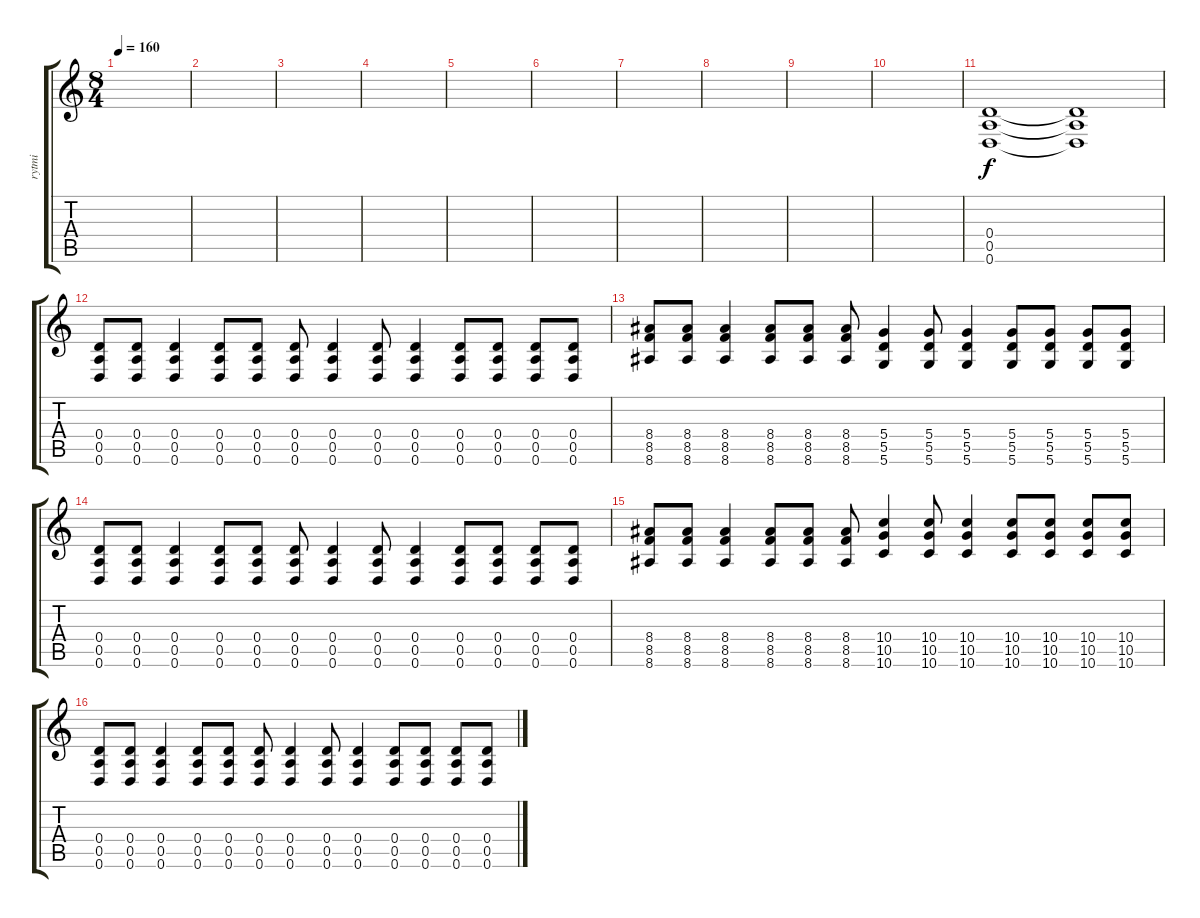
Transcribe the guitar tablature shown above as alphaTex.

\track ("rytmi" "rytmi") {instrument distortionguitar}
\staff {score tabs}
\tuning (E4 B3 G3 D3 A2 D2) {hide}
\ts (8 4)
\tempo 160
\clef g2
\ks c
|
|
|
|
|
|
|
|
|
|
(0.4 0.5 0.6).1 (0.4{t} 0.5{t} 0.6{t}).1 |
(0.4 0.5 0.6).8 (0.4 0.5 0.6).8 (0.4 0.5 0.6).4 (0.4 0.5 0.6).8 (0.4 0.5 0.6).8 (0.4 0.5 0.6).8 (0.4 0.5 0.6).4 (0.4 0.5 0.6).8 (0.4 0.5 0.6).4 (0.4 0.5 0.6).8 (0.4 0.5 0.6).8 (0.4 0.5 0.6).8 (0.4 0.5 0.6).8 |
(8.4 8.5 8.6).8 (8.4 8.5 8.6).8 (8.4 8.5 8.6).4 (8.4 8.5 8.6).8 (8.4 8.5 8.6).8 (8.4 8.5 8.6).8 (5.4 5.5 5.6).4 (5.4 5.5 5.6).8 (5.4 5.5 5.6).4 (5.4 5.5 5.6).8 (5.4 5.5 5.6).8 (5.4 5.5 5.6).8 (5.4 5.5 5.6).8 |
(0.4 0.5 0.6).8 (0.4 0.5 0.6).8 (0.4 0.5 0.6).4 (0.4 0.5 0.6).8 (0.4 0.5 0.6).8 (0.4 0.5 0.6).8 (0.4 0.5 0.6).4 (0.4 0.5 0.6).8 (0.4 0.5 0.6).4 (0.4 0.5 0.6).8 (0.4 0.5 0.6).8 (0.4 0.5 0.6).8 (0.4 0.5 0.6).8 |
(8.4 8.5 8.6).8 (8.4 8.5 8.6).8 (8.4 8.5 8.6).4 (8.4 8.5 8.6).8 (8.4 8.5 8.6).8 (8.4 8.5 8.6).8 (10.4 10.5 10.6).4 (10.4 10.5 10.6).8 (10.4 10.5 10.6).4 (10.4 10.5 10.6).8 (10.4 10.5 10.6).8 (10.4 10.5 10.6).8 (10.4 10.5 10.6).8 |
(0.4 0.5 0.6).8 (0.4 0.5 0.6).8 (0.4 0.5 0.6).4 (0.4 0.5 0.6).8 (0.4 0.5 0.6).8 (0.4 0.5 0.6).8 (0.4 0.5 0.6).4 (0.4 0.5 0.6).8 (0.4 0.5 0.6).4 (0.4 0.5 0.6).8 (0.4 0.5 0.6).8 (0.4 0.5 0.6).8 (0.4 0.5 0.6).8
